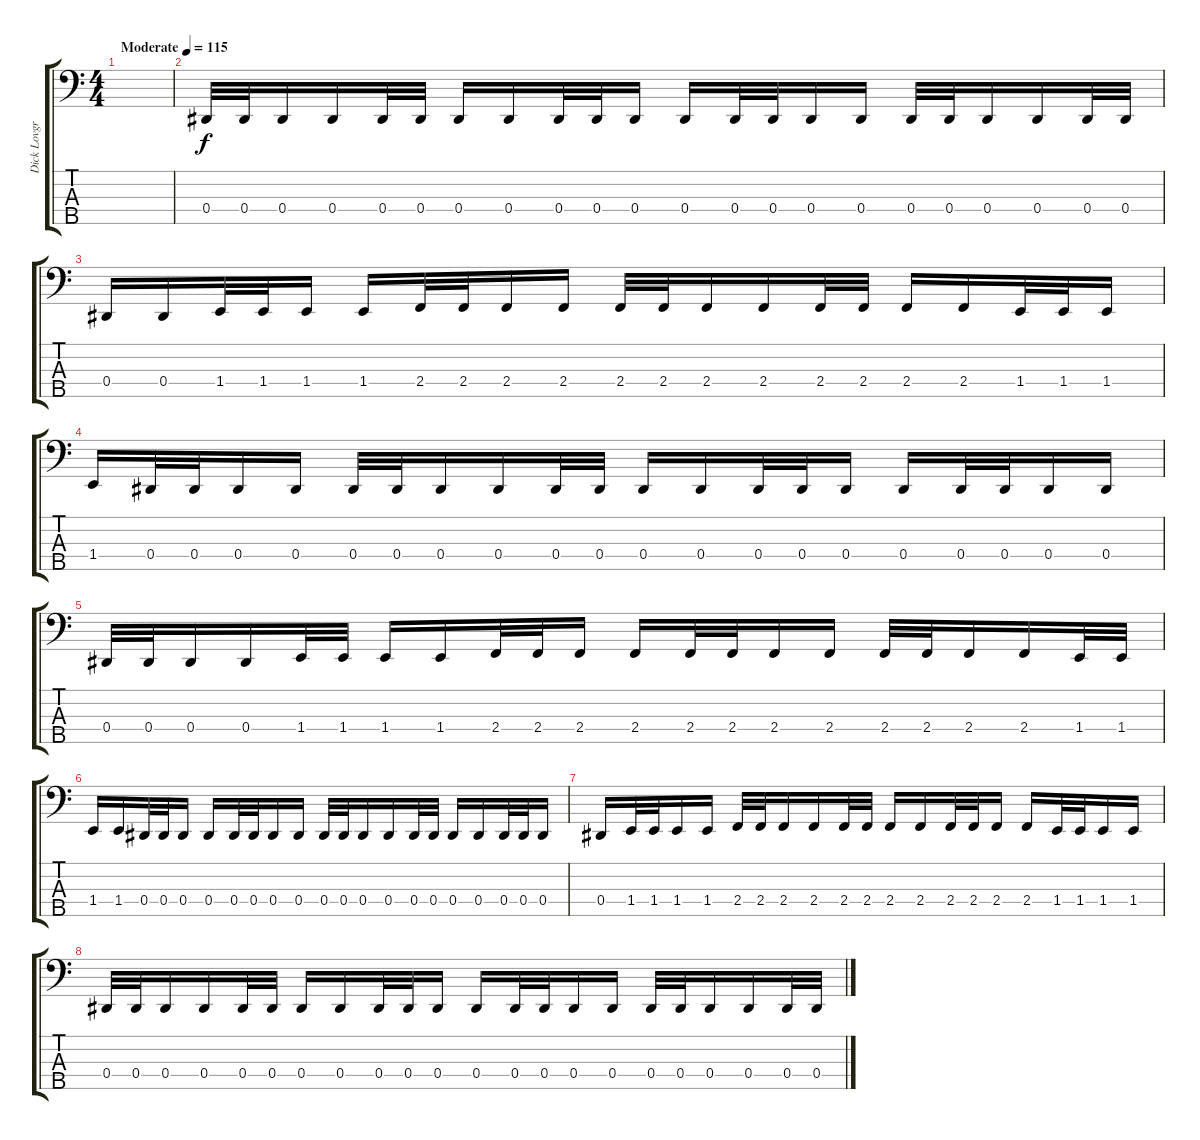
\track ("Dick Lovgren" "Dick Lovgr") {instrument electricbasspick}
\staff {score tabs}
\tuning (Gb2 Db2 Ab1 Eb1 Bb0) {hide}
\ts (4 4)
\tempo (115 "Moderate")
\clef f4
\ks c
|
0.4.32 0.4.32 0.4.16 0.4.16 0.4.32 0.4.32 0.4.16 0.4.16 0.4.32 0.4.32 0.4.16 0.4.16 0.4.32 0.4.32 0.4.16 0.4.16 0.4.32 0.4.32 0.4.16 0.4.16 0.4.32 0.4.32 |
0.4.16 0.4.16 1.4.32 1.4.32 1.4.16 1.4.16 2.4.32 2.4.32 2.4.16 2.4.16 2.4.32 2.4.32 2.4.16 2.4.16 2.4.32 2.4.32 2.4.16 2.4.16 1.4.32 1.4.32 1.4.16 |
1.4.16 0.4.32 0.4.32 0.4.16 0.4.16 0.4.32 0.4.32 0.4.16 0.4.16 0.4.32 0.4.32 0.4.16 0.4.16 0.4.32 0.4.32 0.4.16 0.4.16 0.4.32 0.4.32 0.4.16 0.4.16 |
0.4.32 0.4.32 0.4.16 0.4.16 1.4.32 1.4.32 1.4.16 1.4.16 2.4.32 2.4.32 2.4.16 2.4.16 2.4.32 2.4.32 2.4.16 2.4.16 2.4.32 2.4.32 2.4.16 2.4.16 1.4.32 1.4.32 |
1.4.16 1.4.16 0.4.32 0.4.32 0.4.16 0.4.16 0.4.32 0.4.32 0.4.16 0.4.16 0.4.32 0.4.32 0.4.16 0.4.16 0.4.32 0.4.32 0.4.16 0.4.16 0.4.32 0.4.32 0.4.16 |
0.4.16 1.4.32 1.4.32 1.4.16 1.4.16 2.4.32 2.4.32 2.4.16 2.4.16 2.4.32 2.4.32 2.4.16 2.4.16 2.4.32 2.4.32 2.4.16 2.4.16 1.4.32 1.4.32 1.4.16 1.4.16 |
0.4.32 0.4.32 0.4.16 0.4.16 0.4.32 0.4.32 0.4.16 0.4.16 0.4.32 0.4.32 0.4.16 0.4.16 0.4.32 0.4.32 0.4.16 0.4.16 0.4.32 0.4.32 0.4.16 0.4.16 0.4.32 0.4.32
